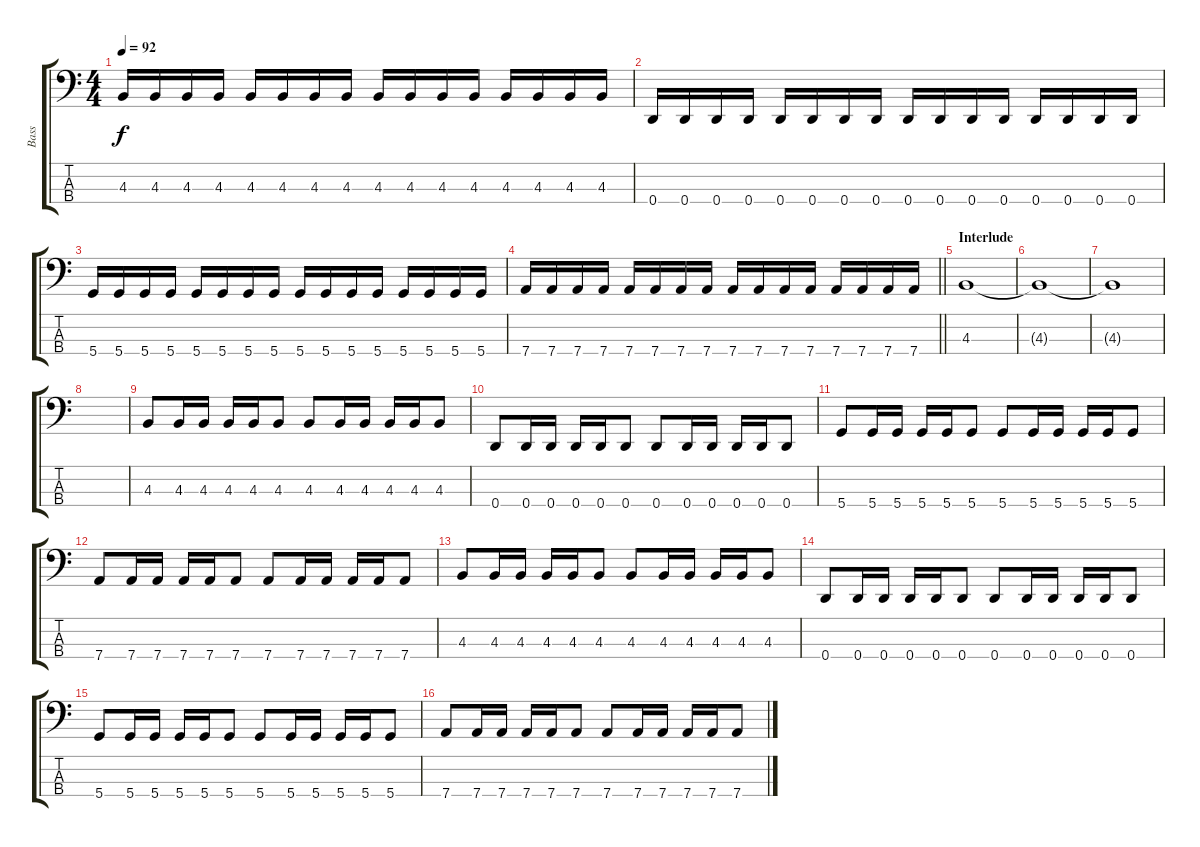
\track ("Bass" "Bass") {instrument electricbassfinger}
\staff {score tabs}
\tuning (F2 C2 G1 D1) {hide}
\ts (4 4)
\tempo 92
\clef f4
\ks c
4.3.16{dy f} 4.3.16 4.3.16 4.3.16 4.3.16 4.3.16 4.3.16 4.3.16 4.3.16 4.3.16 4.3.16 4.3.16 4.3.16 4.3.16 4.3.16 4.3.16 |
0.4.16 0.4.16 0.4.16 0.4.16 0.4.16 0.4.16 0.4.16 0.4.16 0.4.16 0.4.16 0.4.16 0.4.16 0.4.16 0.4.16 0.4.16 0.4.16 |
5.4.16 5.4.16 5.4.16 5.4.16 5.4.16 5.4.16 5.4.16 5.4.16 5.4.16 5.4.16 5.4.16 5.4.16 5.4.16 5.4.16 5.4.16 5.4.16 |
\barLineRight lightlight
7.4.16 7.4.16 7.4.16 7.4.16 7.4.16 7.4.16 7.4.16 7.4.16 7.4.16 7.4.16 7.4.16 7.4.16 7.4.16 7.4.16 7.4.16 7.4.16 |
\section ("" "Interlude")
4.3.1 |
4.3{t}.1 |
4.3{t}.1 |
|
4.3.8 4.3.16 4.3.16 4.3.16 4.3.16 4.3.8 4.3.8 4.3.16 4.3.16 4.3.16 4.3.16 4.3.8 |
0.4.8 0.4.16 0.4.16 0.4.16 0.4.16 0.4.8 0.4.8 0.4.16 0.4.16 0.4.16 0.4.16 0.4.8 |
5.4.8 5.4.16 5.4.16 5.4.16 5.4.16 5.4.8 5.4.8 5.4.16 5.4.16 5.4.16 5.4.16 5.4.8 |
7.4.8 7.4.16 7.4.16 7.4.16 7.4.16 7.4.8 7.4.8 7.4.16 7.4.16 7.4.16 7.4.16 7.4.8 |
4.3.8 4.3.16 4.3.16 4.3.16 4.3.16 4.3.8 4.3.8 4.3.16 4.3.16 4.3.16 4.3.16 4.3.8 |
0.4.8 0.4.16 0.4.16 0.4.16 0.4.16 0.4.8 0.4.8 0.4.16 0.4.16 0.4.16 0.4.16 0.4.8 |
5.4.8 5.4.16 5.4.16 5.4.16 5.4.16 5.4.8 5.4.8 5.4.16 5.4.16 5.4.16 5.4.16 5.4.8 |
7.4.8 7.4.16 7.4.16 7.4.16 7.4.16 7.4.8 7.4.8 7.4.16 7.4.16 7.4.16 7.4.16 7.4.8
